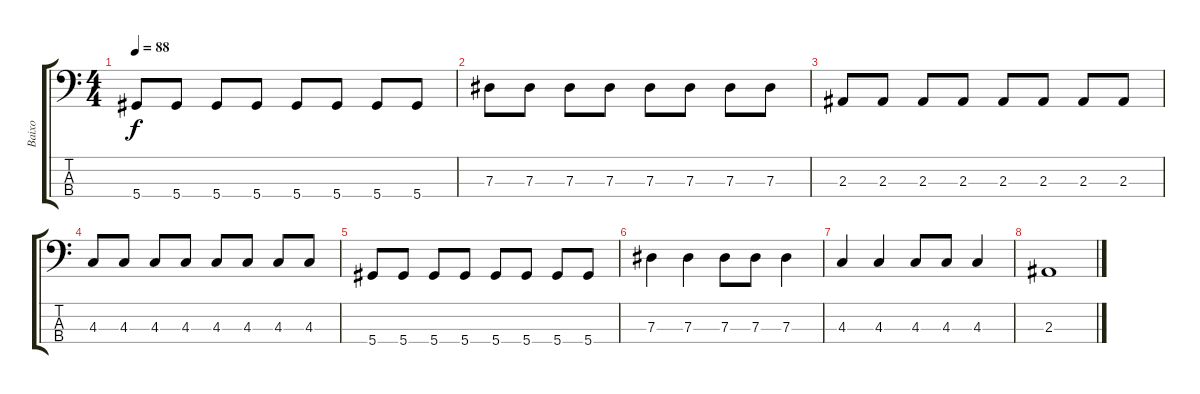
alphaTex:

\track ("Baixo" "Baixo") {instrument electricbassfinger}
\staff {score tabs}
\tuning (Gb2 Db2 Ab1 Eb1) {hide}
\ts (4 4)
\tempo 88
\clef f4
\ks c
5.4.8{dy f} 5.4.8 5.4.8 5.4.8 5.4.8 5.4.8 5.4.8 5.4.8 |
7.3.8 7.3.8 7.3.8 7.3.8 7.3.8 7.3.8 7.3.8 7.3.8 |
2.3.8 2.3.8 2.3.8 2.3.8 2.3.8 2.3.8 2.3.8 2.3.8 |
4.3.8 4.3.8 4.3.8 4.3.8 4.3.8 4.3.8 4.3.8 4.3.8 |
5.4.8 5.4.8 5.4.8 5.4.8 5.4.8 5.4.8 5.4.8 5.4.8 |
7.3.4 7.3.4 7.3.8 7.3.8 7.3.4 |
4.3.4 4.3.4 4.3.8 4.3.8 4.3.4 |
2.3.1
